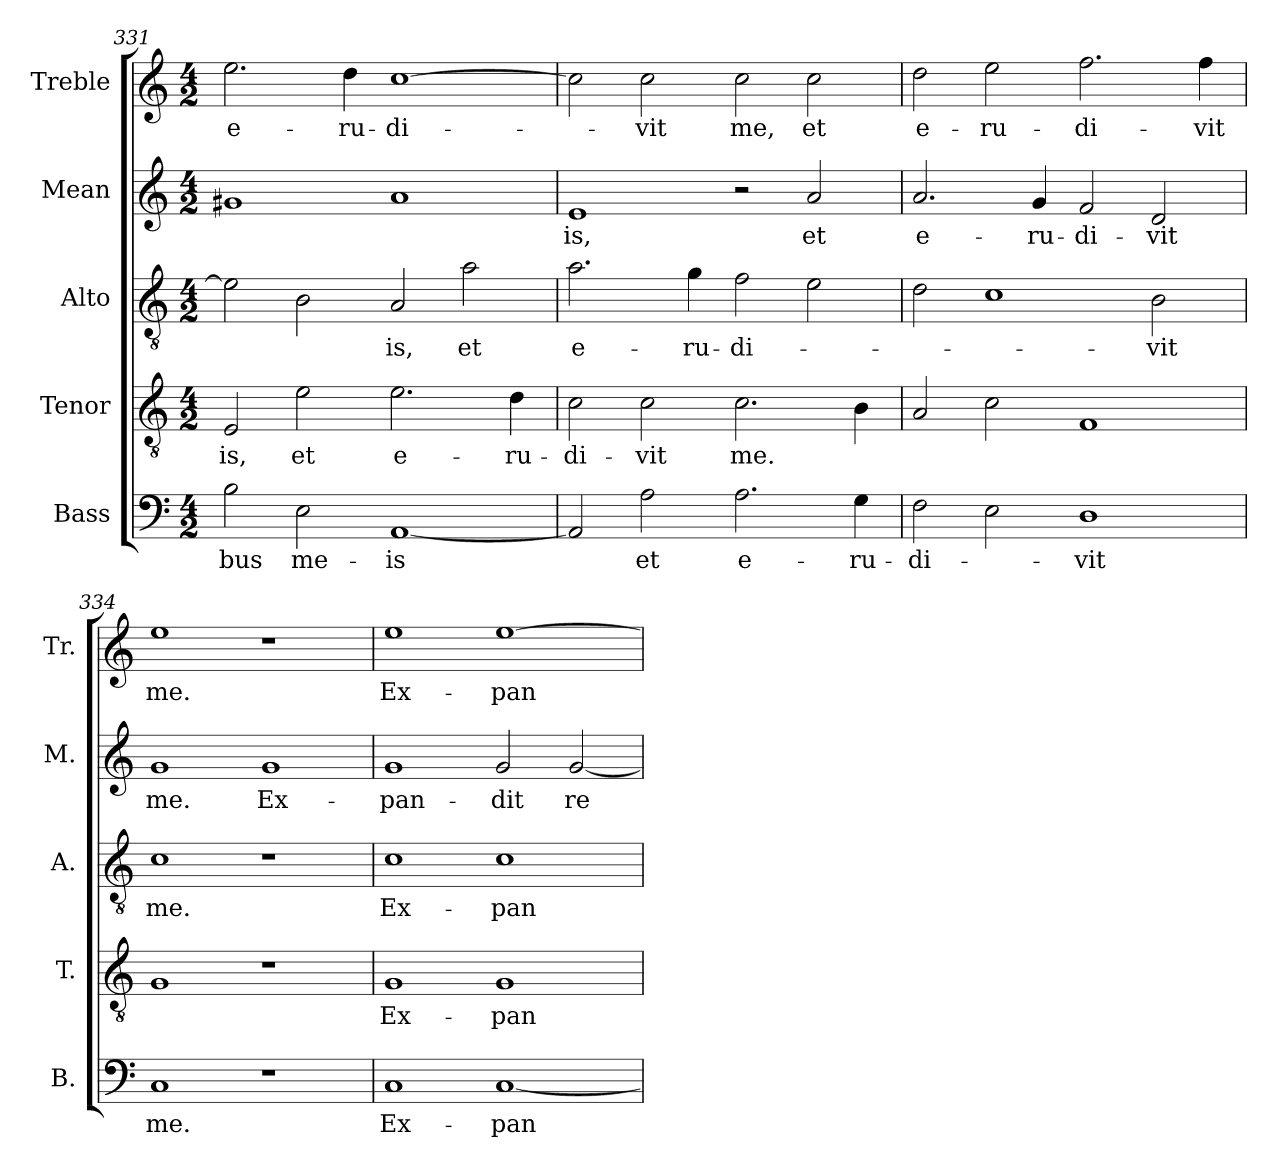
**kern	**text	**kern	**text	**kern	**text	**kern	**text	**kern	**text
*part5	*part5	*part4	*part4	*part3	*part3	*part2	*part2	*part1	*part1
*staff5	*staff5	*staff4	*staff4	*staff3	*staff3	*staff2	*staff2	*staff1	*staff1
*I"Bass	*	*I"Tenor	*	*I"Alto	*	*I"Mean	*	*I"Treble	*
*I'B.	*	*I'T.	*	*I'A.	*	*I'M.	*	*I'Tr.	*
!!LO:PB:g=z
*clefF4	*	*clefGv2	*	*clefGv2	*	*clefG2	*	*clefG2	*
*	*	*ITrd7c12	*	*ITrd7c12	*	*	*	*	*
*k[]	*	*k[]	*	*k[]	*	*k[]	*	*k[]	*
*C:	*	*C:	*	*C:	*	*C:	*	*C:	*
*M4/2	*	*M4/2	*	*M4/2	*	*M4/2	*	*M4/2	*
=331	=331	=331	=331	=331	=331	=331	=331	=331	=331
!	!LO:LY:b:color=#000000	!	!	!	!	!	!	!	!
!	!	!	!LO:LY:b:color=#000000	!	!	!	!	!	!
!	!	!	!	!	!	!	!	!	!LO:LY:b:color=#000000
2Bi\	-bus	2EEi/	-is,	2Ei\]	.	1g#Xi	.	2.eei\	e-
!	!LO:LY:b:color=#000000	!	!	!	!	!	!	!	!
!	!	!	!LO:LY:b:color=#000000	!	!	!	!	!	!
2Ei\	me-	2Ei\	et	2BBi\	.	.	.	.	.
!	!	!	!	!	!	!	!	!	!LO:LY:b:color=#000000
.	.	.	.	.	.	.	.	4ddi\	-ru-
!	!LO:LY:b:color=#000000	!	!	!	!	!	!	!	!
!	!	!	!LO:LY:b:color=#000000	!	!	!	!	!	!
!	!	!	!	!	!LO:LY:b:color=#000000	!	!	!	!
!	!	!	!	!	!	!	!	!	!LO:LY:b:color=#000000
[<1AAi	-is	2.Ei\	e-	2AAi/	-is,	1ai	.	[>1cci	-di-
!	!	!	!	!	!LO:LY:b:color=#000000	!	!	!	!
.	.	.	.	2Ai\	et	.	.	.	.
!	!	!	!LO:LY:b:color=#000000	!	!	!	!	!	!
.	.	4Di\	-ru-	.	.	.	.	.	.
=332	=332	=332	=332	=332	=332	=332	=332	=332	=332
!	!	!	!LO:LY:b:color=#000000	!	!	!	!	!	!
!	!	!	!	!	!LO:LY:b:color=#000000	!	!	!	!
!	!	!	!	!	!	!	!LO:LY:b:color=#000000	!	!
2AAi/]	.	2Ci\	-di-	2.Ai\	e-	1ei	-is,	2cci\]	.
!	!LO:LY:b:color=#000000	!	!	!	!	!	!	!	!
!	!	!	!LO:LY:b:color=#000000	!	!	!	!	!	!
!	!	!	!	!	!	!	!	!	!LO:LY:b:color=#000000
2Ai\	et	2Ci\	-vit	.	.	.	.	2cci\	-vit
!	!	!	!	!	!LO:LY:b:color=#000000	!	!	!	!
.	.	.	.	4Gi\	-ru-	.	.	.	.
!	!LO:LY:b:color=#000000	!	!	!	!	!	!	!	!
!	!	!	!LO:LY:b:color=#000000	!	!	!	!	!	!
!	!	!	!	!	!LO:LY:b:color=#000000	!	!	!	!
!	!	!	!	!	!	!	!	!	!LO:LY:b:color=#000000
2.Ai\	e-	2.Ci\	me.	2Fi\	-di-	2r	.	2cci\	me,
!	!	!	!	!	!	!	!LO:LY:b:color=#000000	!	!
!	!	!	!	!	!	!	!	!	!LO:LY:b:color=#000000
.	.	.	.	2Ei\	.	2ai/	et	2cci\	et
!	!LO:LY:b:color=#000000	!	!	!	!	!	!	!	!
4Gi\	-ru-	4BBi\	.	.	.	.	.	.	.
=333	=333	=333	=333	=333	=333	=333	=333	=333	=333
!	!LO:LY:b:color=#000000	!	!	!	!	!	!	!	!
!	!	!	!	!	!	!	!LO:LY:b:color=#000000	!	!
!	!	!	!	!	!	!	!	!	!LO:LY:b:color=#000000
2Fi\	-di-	2AAi/	.	2Di\	.	2.ai/	e-	2ddi\	e-
!	!	!	!	!	!	!	!	!	!LO:LY:b:color=#000000
2Ei\	.	2Ci\	.	1Ci	.	.	.	2eei\	-ru-
!	!	!	!	!	!	!	!LO:LY:b:color=#000000	!	!
.	.	.	.	.	.	4gi/	-ru-	.	.
!	!LO:LY:b:color=#000000	!	!	!	!	!	!	!	!
!	!	!	!	!	!	!	!LO:LY:b:color=#000000	!	!
!	!	!	!	!	!	!	!	!	!LO:LY:b:color=#000000
1Di	-vit	1FFi	.	.	.	2fi/	-di-	2.ffi\	-di-
!	!	!	!	!	!LO:LY:b:color=#000000	!	!	!	!
!	!	!	!	!	!	!	!LO:LY:b:color=#000000	!	!
.	.	.	.	2BBi\	-vit	2di/	-vit	.	.
!	!	!	!	!	!	!	!	!	!LO:LY:b:color=#000000
.	.	.	.	.	.	.	.	4ffi\	-vit
=334	=334	=334	=334	=334	=334	=334	=334	=334	=334
!	!LO:LY:b:color=#000000	!	!	!	!	!	!	!	!
!	!	!	!	!	!LO:LY:b:color=#000000	!	!	!	!
!	!	!	!	!	!	!	!LO:LY:b:color=#000000	!	!
!	!	!	!	!	!	!	!	!	!LO:LY:b:color=#000000
1Ci	me.	1GGi	.	1Ci	me.	1gi	me.	1eei	me.
!	!	!	!	!	!	!	!LO:LY:b:color=#000000	!	!
1r	.	1r	.	1r	.	1gi	Ex-	1r	.
=335	=335	=335	=335	=335	=335	=335	=335	=335	=335
!	!LO:LY:b:color=#000000	!	!	!	!	!	!	!	!
!	!	!	!LO:LY:b:color=#000000	!	!	!	!	!	!
!	!	!	!	!	!LO:LY:b:color=#000000	!	!	!	!
!	!	!	!	!	!	!	!LO:LY:b:color=#000000	!	!
!	!	!	!	!	!	!	!	!	!LO:LY:b:color=#000000
1Ci	Ex-	1GGi	Ex-	1Ci	Ex-	1gi	-pan-	1eei	Ex-
!	!LO:LY:b:color=#000000	!	!	!	!	!	!	!	!
!	!	!	!LO:LY:b:color=#000000	!	!	!	!	!	!
!	!	!	!	!	!LO:LY:b:color=#000000	!	!	!	!
!	!	!	!	!	!	!	!LO:LY:b:color=#000000	!	!
!	!	!	!	!	!	!	!	!	!LO:LY:b:color=#000000
[<1Ci	-pan-	1GGi	-pan-	1Ci	-pan-	2gi/	-dit	[>1eei	-pan-
!	!	!	!	!	!	!	!LO:LY:b:color=#000000	!	!
.	.	.	.	.	.	[<2gi/	re-	.	.
=	=	=	=	=	=	=	=	=	=
*-	*-	*-	*-	*-	*-	*-	*-	*-	*-
